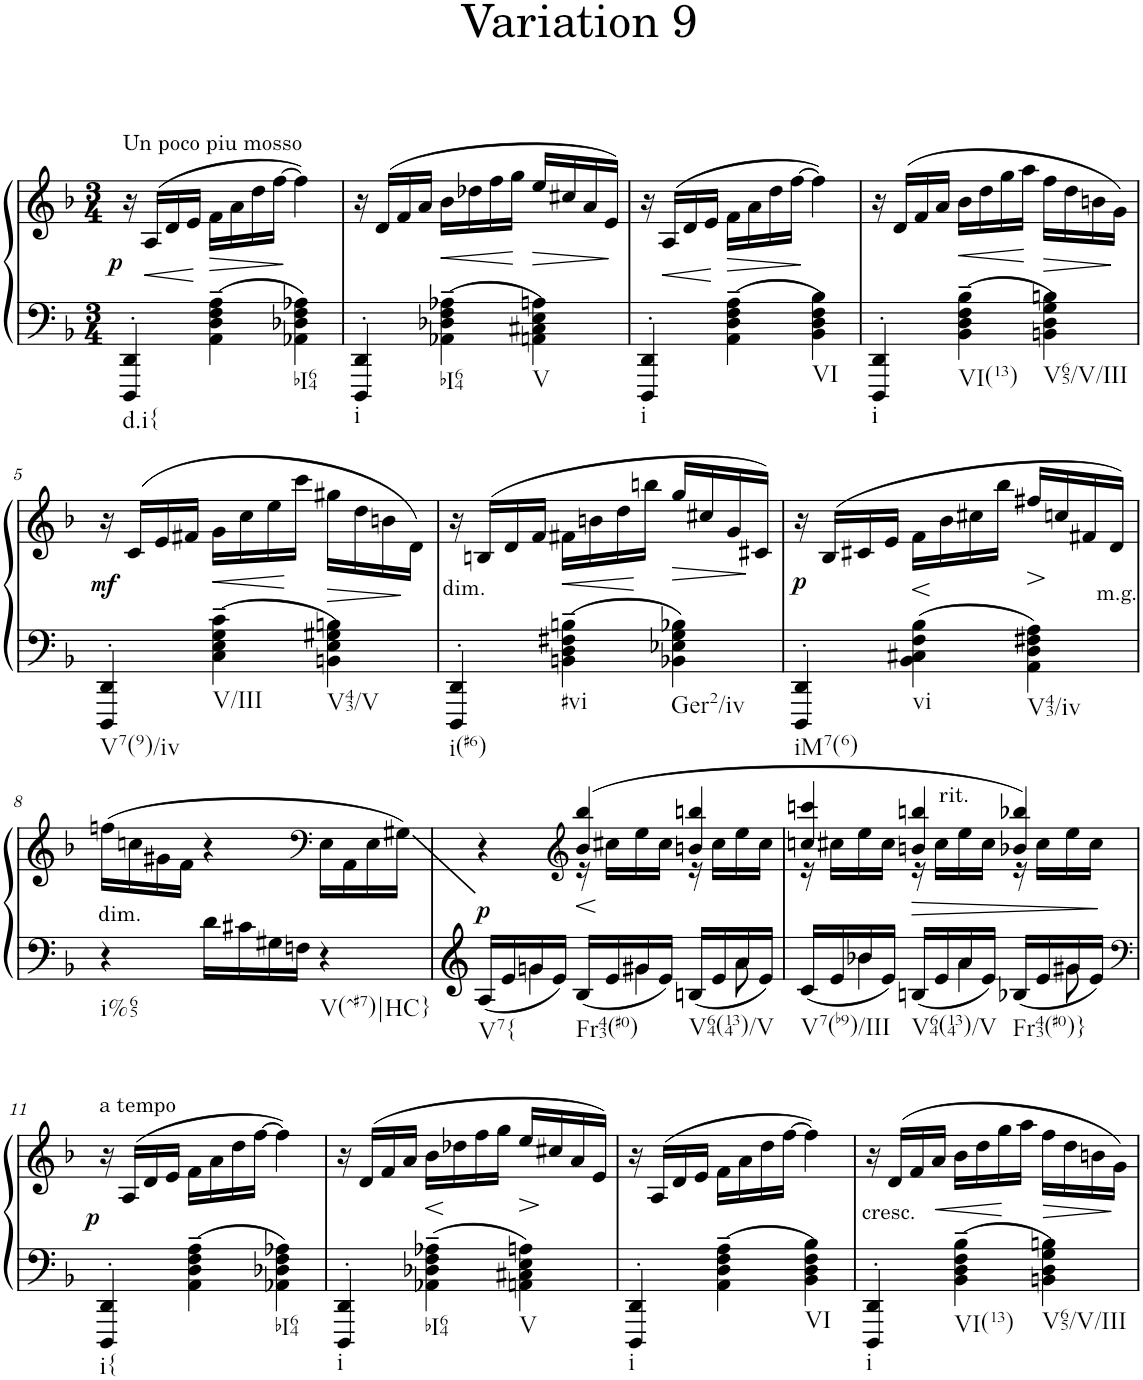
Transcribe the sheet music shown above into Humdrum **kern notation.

**kern	**kern	**dynam
*part1	*part1	*part1
*staff2	*staff1	*staff1/2
*I"Piano	*	*
*I'Pno.	*	*
*clefF4	*clefG2	*
*k[b-]	*k[b-]	*
*M3/4	*M3/4	*
=1	=1	=1
!	!LO:TX:a:t=Un poco piu mosso	!
!LO:TX:b:t=d.i{	!	!
!	!	!LO:DY:b
4DDD/'> 4DD/'>	16r	p
!	!	!LO:HP:b
.	(16A/LL	<
.	16d/	[
.	16e/JJ	.
!	!	!LO:HP:b
4AA\~ 4D\~ 4F\~ 4A\~	16f\LL	>
.	16a\	]
.	16dd\	.
.	[16ff\JJ	.
!LO:TX:b:t=bI64	!	!
4AA-X\ 4D-X\ 4F\ 4A-X\	4ff\])	.
=2	=2	=2
!LO:TX:b:t=i	!	!
4DDD/'> 4DD/'>	16r	.
.	(16d/LL	.
.	16f/	.
.	16a/JJ	.
!LO:TX:b:t=bI64	!	!
!	!	!LO:HP:b
4AA-X\~ 4D-X\~ 4F\~ 4A-X\~	16b-\LL	<
.	16dd-X\	[
.	16ff\	.
.	16gg\JJ	.
!LO:TX:b:t=V	!	!
!	!	!LO:HP:b
4AAn\ 4C#X\ 4E\ 4An\	16ee/LL	>
.	16cc#X/	]
.	16a/	.
.	16e/JJ)	.
=3	=3	=3
!LO:TX:b:t=i	!	!
4DDD/'> 4DD/'>	16r	.
!	!	!LO:HP:b
.	(16A/LL	<
.	16d/	[
.	16e/JJ	.
!	!	!LO:HP:b
4AA\~ 4D\~ 4F\~ 4A\~	16f\LL	>
.	16a\	]
.	16dd\	.
.	[16ff\JJ	.
!LO:TX:b:t=VI	!	!
4BB-\ 4D\ 4F\ 4B-\	4ff\])	.
=4	=4	=4
!LO:TX:b:t=i	!	!
4DDD/'> 4DD/'>	16r	.
.	(16d/LL	.
.	16f/	.
.	16a/JJ	.
!LO:TX:b:t=VI(13)	!	!
!	!	!LO:HP:b
4BB-\~ 4D\~ 4F\~ 4B-\~	16b-\LL	<
.	16dd\	[
.	16gg\	.
.	16aa\JJ	.
!LO:TX:b:t=V65/V/III	!	!
!	!	!LO:HP:b
4BBn\ 4D\ 4G\ 4Bn\	16ff\LL	>
.	16dd\	]
.	16bn\	.
.	16g\JJ)	.
!!LO:LB:g=z
=5	=5	=5
!LO:TX:b:t=V7(9)/iv	!	!
!	!	!LO:DY:b
4DDD/'> 4DD/'>	16r	mf
.	(16c/LL	.
.	16e/	.
.	16f#X/JJ	.
!LO:TX:b:t=V/III	!	!
!	!	!LO:HP:b
4C\~ 4E\~ 4G\~ 4c\~	16g\LL	<
.	16cc\	[
.	16ee\	.
.	16ccc\JJ	.
!LO:TX:b:t=V43/V	!	!
!	!	!LO:HP:b
4BBn\ 4E\ 4G#X\ 4Bn\	16gg#X\LL	>
.	16dd\	]
.	16bn\	.
.	16d\JJ)	.
=6	=6	=6
!	!LO:TX:b:t=dim.	!
!LO:TX:b:t=i(#6)	!	!
4DDD/'> 4DD/'>	16r	.
.	(16Bn/LL	.
.	16d/	.
.	16f/JJ	.
!LO:TX:b:t=#vi	!	!
!	!	!LO:HP:b
4BBn\~ 4D\~ 4F#X\~ 4Bn\~	16f#X\LL	<
.	16bn\	[
.	16dd\	.
.	16bbn\JJ	.
!LO:TX:b:t=Ger2/iv	!	!
!	!	!LO:HP:b
4BB-X\ 4E-X\ 4G\ 4B-X\	16gg/LL	>
.	16cc#X/	]
.	16g/	.
.	16c#X/JJ)	.
=7	=7	=7
!LO:TX:b:t=iM7(6)	!	!
!	!	!LO:DY:b
4DDD/'> 4DD/'>	16r	p
.	(16B-/LL	.
.	16c#X/	.
.	16e/JJ	.
!LO:TX:b:t=vi	!	!
!	!	!LO:HP:b
4BB-\ 4C#X\ 4F\ 4B-\	16f\LL	<
.	16b-\	[
.	16cc#X\	.
.	16bb-\JJ	.
!LO:TX:b:t=V43/iv	!	!
!	!	!LO:HP:b
4AA\ 4D\ 4F#X\ 4A\	16ff#X/LL	>
.	16ccn/	]
.	16f#X/	.
!	!LO:TX:b:t=m.g.	!
.	16d/JJ)	.
!!LO:LB:g=z
=8	=8	=8
!	!LO:TX:b:t=dim.	!
!LO:TX:b:t=i%65	!	!
4r	(16ffn\LL	.
.	16ccn\	.
.	16g#X\	.
.	16f\JJ	.
16d\LL	4r	.
16c#X\	.	.
16G#X\	.	.
16Fn\JJ	.	.
*	*clefF4	*
!LO:TX:b:t=V(^#7)|HC}	!	!
4r	16E\LL	.
.	16AA\	.
.	16E\	.
.	16G#X\JJ)	.
=9	=9	=9
*^	*^	*
!LO:TX:b:t=V7{	!	!	!	!
!	!	!	!	!LO:DY:b
16A/LL	8ryy	4r	4ryy	p
16e/	.	.	.	.
16gn/	4g\	.	.	.
16e/JJ	.	.	.	.
*	*	*clefG2	*	*
!LO:TX:b:t=Fr43(#0)	!	!	!	!
!	!	!	!	!LO:HP:b
16B-/LL	.	(4b-/ 4bb-/	16r	<
16e/	.	.	16cc#X\LL	[
16g#X/	4g#\	.	16ee\	.
16e/JJ	.	.	16cc#\JJ	.
!LO:TX:b:t=V64(134)/V	!	!	!	!
16Bn/LL	.	4bn/ 4bbn/	16r	.
16e/	.	.	16cc#\LL	.
16a/	8a\	.	16ee\	.
16e/JJ	.	.	16cc#\JJ	.
=10	=10	=10	=10	=10
!LO:TX:b:t=V7(b9)/III	!	!	!	!
16c/LL	8ryy	4ccn/ 4cccn/	16r	.
16e/	.	.	16cc#X\LL	.
16b-X/	4b-\	.	16ee\	.
16e/JJ	.	.	16cc#\JJ	.
!LO:TX:b:t=V64(134)/V	!	!	!	!
!	!	!	!	!LO:HP:b
16Bn/LL	.	4bn/ 4bbn/	16r	>
!	!	!	!LO:TX:a:t=rit.	!
16e/	.	.	16cc#\LL	.
16a/	4a\	.	16ee\	.
16e/JJ	.	.	16cc#\JJ	.
!LO:TX:b:t=Fr43(#0)}	!	!	!	!
16B-X/LL	.	4b-X/ 4bb-X/)	16r	]
16e/	.	.	16cc#\LL	.
16g#X/	8g#\	.	16ee\	.
16e/JJ	.	.	16cc#\JJ	.
*v	*v	*	*	*
*	*v	*v	*
!!LO:LB:g=z
=11	=11	=11
*clefF4	*	*
*	*^	*
!	!LO:TX:a:t=a tempo	!	!
!LO:TX:b:t=i{	!	!	!
!	!	!	!LO:DY:b
*	*v	*v	*
4DDD/'> 4DD/'>	16r	p
.	(16A/LL	.
.	16d/	.
.	16e/JJ	.
4AA\~ 4D\~ 4F\~ 4A\~	16f\LL	.
.	16a\	.
.	16dd\	.
.	[16ff\JJ	.
!LO:TX:b:t=bI64	!	!
4AA-X\ 4D-X\ 4F\ 4A-X\	4ff\])	.
=12	=12	=12
!LO:TX:b:t=i	!	!
4DDD/'> 4DD/'>	16r	.
.	(16d/LL	.
.	16f/	.
.	16a/JJ	.
!LO:TX:b:t=bI64	!	!
!	!	!LO:HP:b
4AA-X\~ 4D-X\~ 4F\~ 4A-X\~	16b-\LL	<
.	16dd-X\	[
.	16ff\	.
.	16gg\JJ	.
!LO:TX:b:t=V	!	!
!	!	!LO:HP:b
4AAn\ 4C#X\ 4E\ 4An\	16ee/LL	>
.	16cc#X/	]
.	16a/	.
.	16e/JJ)	.
=13	=13	=13
!LO:TX:b:t=i	!	!
4DDD/'> 4DD/'>	16r	.
.	(16A/LL	.
.	16d/	.
.	16e/JJ	.
4AA\~ 4D\~ 4F\~ 4A\~	16f\LL	.
.	16a\	.
.	16dd\	.
.	[16ff\JJ	.
!LO:TX:b:t=VI	!	!
4BB-\ 4D\ 4F\ 4B-\	4ff\])	.
=14	=14	=14
!LO:TX:a:t=cresc.	!	!
!LO:TX:b:t=i	!	!
4DDD/'> 4DD/'>	16r	.
.	(16d/LL	.
.	16f/	.
.	16a/JJ	.
!LO:TX:b:t=VI(13)	!	!
!	!	!LO:HP:b
4BB-\~ 4D\~ 4F\~ 4B-\~	16b-\LL	<
.	16dd\	[
.	16gg\	.
.	16aa\JJ	.
!LO:TX:b:t=V65/V/III	!	!
!	!	!LO:HP:b
4BBn\ 4D\ 4G\ 4Bn\	16ff\LL	>
.	16dd\	]
.	16bn\	.
.	16g\JJ)	.
=	=	=
*-	*-	*-
